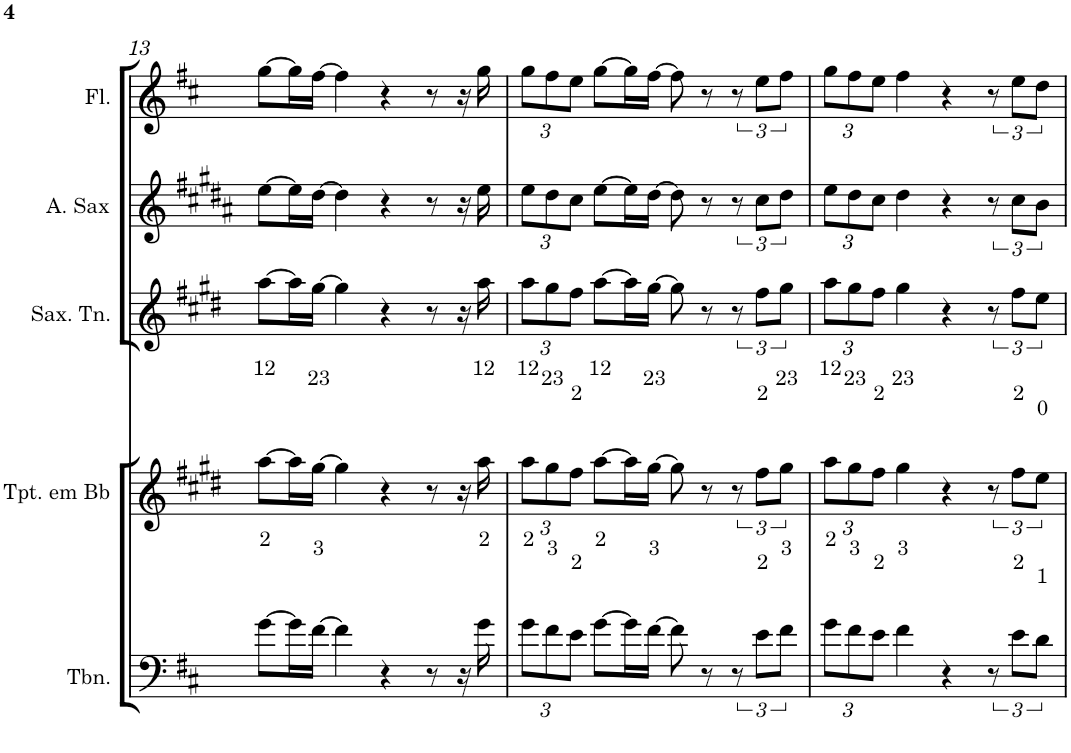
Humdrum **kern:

**kern	**kern	**kern	**kern	**kern
*part5	*part4	*part3	*part2	*part1
*staff5	*staff4	*staff3	*staff2	*staff1
*I"Trombone	*I"Trompete em Bb	*I"Saxofone Tenor	*I"Alto Saxophone	*I"Flauta
*I'Tbn.	*I'Tpt. em Bb	*I'Sax. Tn.	*I'A. Sax	*I'Fl.
!!LO:PB:g=z
*clefF4	*clefG2	*clefG2	*clefG2	*clefG2
*	*Trd1c2	*Trd8c14	*Trd5c9	*
*k[f#c#]	*k[f#c#g#d#]	*k[f#c#g#d#]	*k[f#c#g#d#a#]	*k[f#c#]
*M4/4	*M4/4	*M4/4	*M4/4	*M4/4
=13	=13	=13	=13	=13
[8g\L	[8aa\L	[8aa\L	[8ee\L	[8gg\L
16g\L]	16aa\L]	16aa\L]	16ee\L]	16gg\L]
[16f#\JJ	[16gg#\JJ	[16gg#\JJ	[16dd#\JJ	[16ff#\JJ
4f#\]	4gg#\]	4gg#\]	4dd#\]	4ff#\]
4r	4r	4r	4r	4r
8r	8r	8r	8r	8r
16r	16r	16r	16r	16r
16g\	16aa\	16aa\	16ee\	16gg\
=14	=14	=14	=14	=14
*Xbrackettup	*Xbrackettup	*Xbrackettup	*Xbrackettup	*Xbrackettup
12g\L	12aa\L	12aa\L	12ee\L	12gg\L
12f#\	12gg#\	12gg#\	12dd#\	12ff#\
12e\J	12ff#\J	12ff#\J	12cc#\J	12ee\J
[8g\L	[8aa\L	[8aa\L	[8ee\L	[8gg\L
16g\L]	16aa\L]	16aa\L]	16ee\L]	16gg\L]
[16f#\JJ	[16gg#\JJ	[16gg#\JJ	[16dd#\JJ	[16ff#\JJ
8f#\]	8gg#\]	8gg#\]	8dd#\]	8ff#\]
8r	8r	8r	8r	8r
*brackettup	*brackettup	*brackettup	*brackettup	*brackettup
12r	12r	12r	12r	12r
12e\L	12ff#\L	12ff#\L	12cc#\L	12ee\L
12f#\J	12gg#\J	12gg#\J	12dd#\J	12ff#\J
=15	=15	=15	=15	=15
*Xbrackettup	*Xbrackettup	*Xbrackettup	*Xbrackettup	*Xbrackettup
12g\L	12aa\L	12aa\L	12ee\L	12gg\L
12f#\	12gg#\	12gg#\	12dd#\	12ff#\
12e\J	12ff#\J	12ff#\J	12cc#\J	12ee\J
4f#\	4gg#\	4gg#\	4dd#\	4ff#\
4r	4r	4r	4r	4r
*brackettup	*brackettup	*brackettup	*brackettup	*brackettup
12r	12r	12r	12r	12r
12e\L	12ff#\L	12ff#\L	12cc#\L	12ee\L
12d\J	12ee\J	12ee\J	12b\J	12dd\J
=	=	=	=	=
*-	*-	*-	*-	*-
